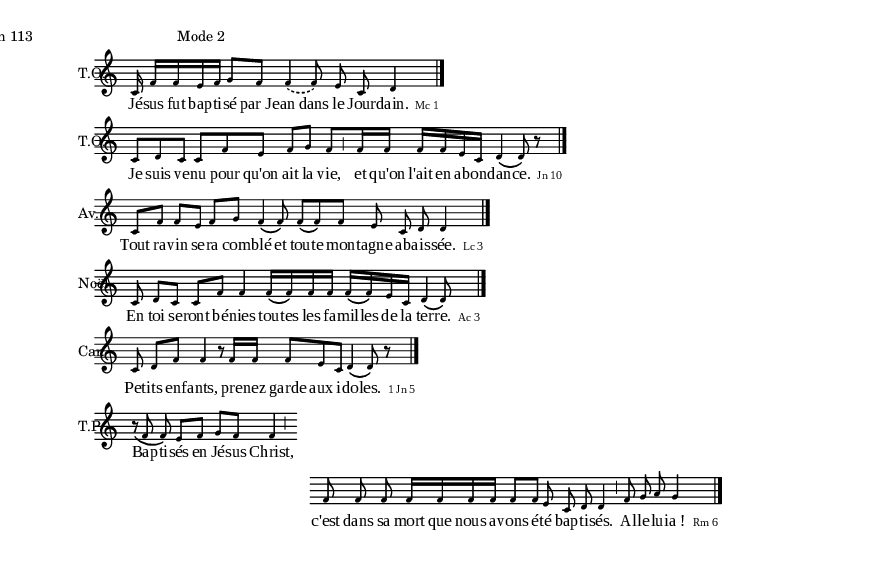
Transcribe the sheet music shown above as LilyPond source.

\version "2.14.0"
 \include "definitions.ly"
 \markup { \hspace #-10 \fill-line { "Psalm 113" "Mode 2" \null \null } }
\noPageBreak




\relative d' { 
	\new Staff {
		\cadenzaOn
		\set Staff.instrumentName = \markup{ \center-column { T.O. } }
		c16
		f[ f e f]
		g8[ f]
		\slurDashed
		f4(
		\times 2/3 { f8) e c }
		d4
		\endBar
	}

	\addlyrics {
		Jé -- sus fut bap -- ti -- sé "par Je" -- an dans le Jour -- dain.
		\markup { \citation #"Mc 1" } 
	}
}
\relative d' { 
	\new Staff {
		\cadenzaOn
		\set Staff.instrumentName = \markup{ \center-column { T.O. } }
		\times 2/3 { c8[ d c] }
		\times 2/3 { c8[ f e] }
		f8[ g]
		f8[\cesurebasse \pespace f16 f]
		f16[ f e c]
		d4\( d8\) r8
		\endBar
	}

	\addlyrics {
		Je suis ve -- nu pour qu'on ait la vie, et qu'on l'ait en ab -- on -- dan -- ce.
		\markup { \citation #"Jn 10" } 
	}
}
\relative d' { 
	\new Staff {
		\cadenzaOn
		\set Staff.instrumentName = \markup{ \center-column { Av. } }
		c8[ f]
		f[ e]
		f[ g]
		\times 2/3 { f4\( f8\) }
		\times 2/3 { f[\( f\) f] }
		\times 2/3 { e c d }
		d4
		\endBar
	}

	\addlyrics {
		Tout ra -- vin se -- ra com -- blé et tou -- te mon -- tagne ab -- ais -- sée.
		\markup { \citation #"Lc 3" } 
	}
}

\relative d' { 
	\new Staff {
		\cadenzaOn
		\set Staff.instrumentName = \markup{ \center-column {  Noël} }
		 c8
		d[ c]
		c[ f]
		f4
		f16[\( f\) f f]
		f[\( f\) e c]
		\times 2/3 { d4\( d8\) }
		\endBar
	}

	\addlyrics {
		En toi se -- ront bé -- nies tou -- tes les fa -- mil -- les de la ter -- re.
		\markup { \citation #"Ac 3" } 
	}
}


\relative d' { 
	\new Staff {
		\cadenzaOn
		\set Staff.instrumentName = \markup{ \center-column { Car. } }
		c8 d[ f] f4 \pespace
r8 
		f16[ f] 
		\times 2/3 { f8[ e c] }
		d4\( d8\) r8
		\endBar
	}

	\addlyrics {
		Pet -- its enf -- ants, pre -- nez garde aux i -- do -- les.
		\markup { \citation #"1 Jn 5" } 
	}
}



\relative d' { 
	\new Staff {
		\cadenzaOn
		\set Staff.instrumentName = \markup{ \center-column { T.P. } }
		\times 2/3 { r8_\( f f\) }
		e[ f]
		g[ f]
		f4 \cesure \indentLine
		
		\times 2/3 { f8 f f }
		f16[ f f f]
		f8[ f]
		\times 2/3 { e c d } d4
		\cesure
		\times 2/3 { f8 g a }
		g4
		\endBar
	}

	\addlyrics {
		Bap -- ti -- sés en Jé -- sus Christ, c'est dans sa mort que nous a -- vons é -- té bap -- ti -- sés. " Al" -- le -- lu -- "ia !" 		\markup { \citation #"Rm 6" } 
	}
}
